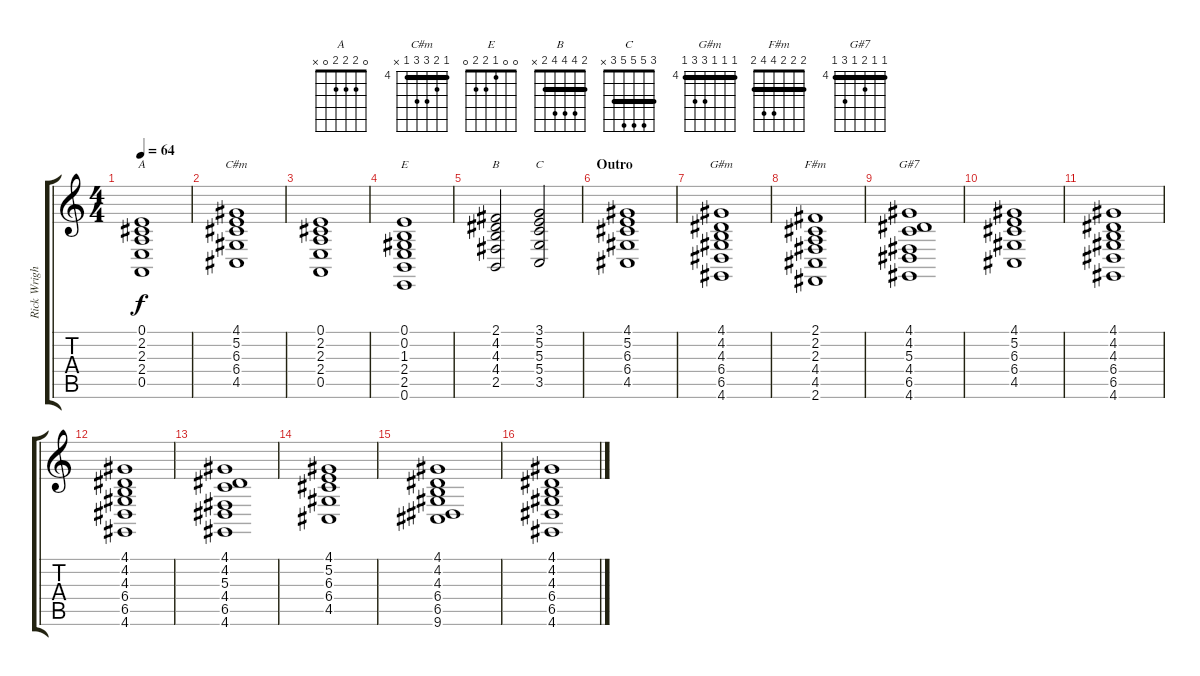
\track ("Rick Wright" "Rick Wrigh") {instrument stringensemble1}
\staff {score tabs}
\tuning (E4 B3 G3 D3 A2 E2) {hide}
\chord ("A" 0 2 2 2 0 x)
\chord ("C#m" 4 5 6 6 4 x) {firstfret 4 barre 4}
\chord ("E" 0 0 1 2 2 0)
\chord ("B" 2 4 4 4 2 x) {barre 2}
\chord ("C" 3 5 5 5 3 x) {barre 3}
\chord ("G#m" 4 4 4 6 6 4) {firstfret 4 barre 4}
\chord ("F#m" 2 2 2 4 4 2) {barre 2}
\chord ("G#7" 4 4 5 4 6 4) {firstfret 4 barre 4}
\ts (4 4)
\tempo 64
\clef g2
\ks c
(0.1 2.2 2.3 2.4 0.5).1{ch "A" dy f} |
(4.1 5.2 6.3 6.4 4.5).1{ch "C#m"} |
(0.1 2.2 2.3 2.4 0.5).1 |
(0.1 0.2 1.3 2.4 2.5 0.6).1{ch "E"} |
(2.1 4.2 4.3 4.4 2.5).2{ch "B"} (3.1 5.2 5.3 5.4 3.5).2{ch "C"} |
\section ("" "Outro")
(4.1 5.2 6.3 6.4 4.5).1 |
(4.1 4.2 4.3 6.4 6.5 4.6).1{ch "G#m"} |
(2.1 2.2 2.3 4.4 4.5 2.6).1{ch "F#m"} |
(4.1 4.2 5.3 4.4 6.5 4.6).1{ch "G#7"} |
(4.1 5.2 6.3 6.4 4.5).1 |
(4.1 4.2 4.3 6.4 6.5 4.6).1 |
(4.1 4.2 4.3 6.4 6.5 4.6).1 |
(4.1 4.2 5.3 4.4 6.5 4.6).1 |
(4.1 5.2 6.3 6.4 4.5).1{volume 6} |
(4.1 4.2 4.3 6.4 6.5 9.6).1 |
(4.1 4.2 4.3 6.4 6.5 4.6).1
